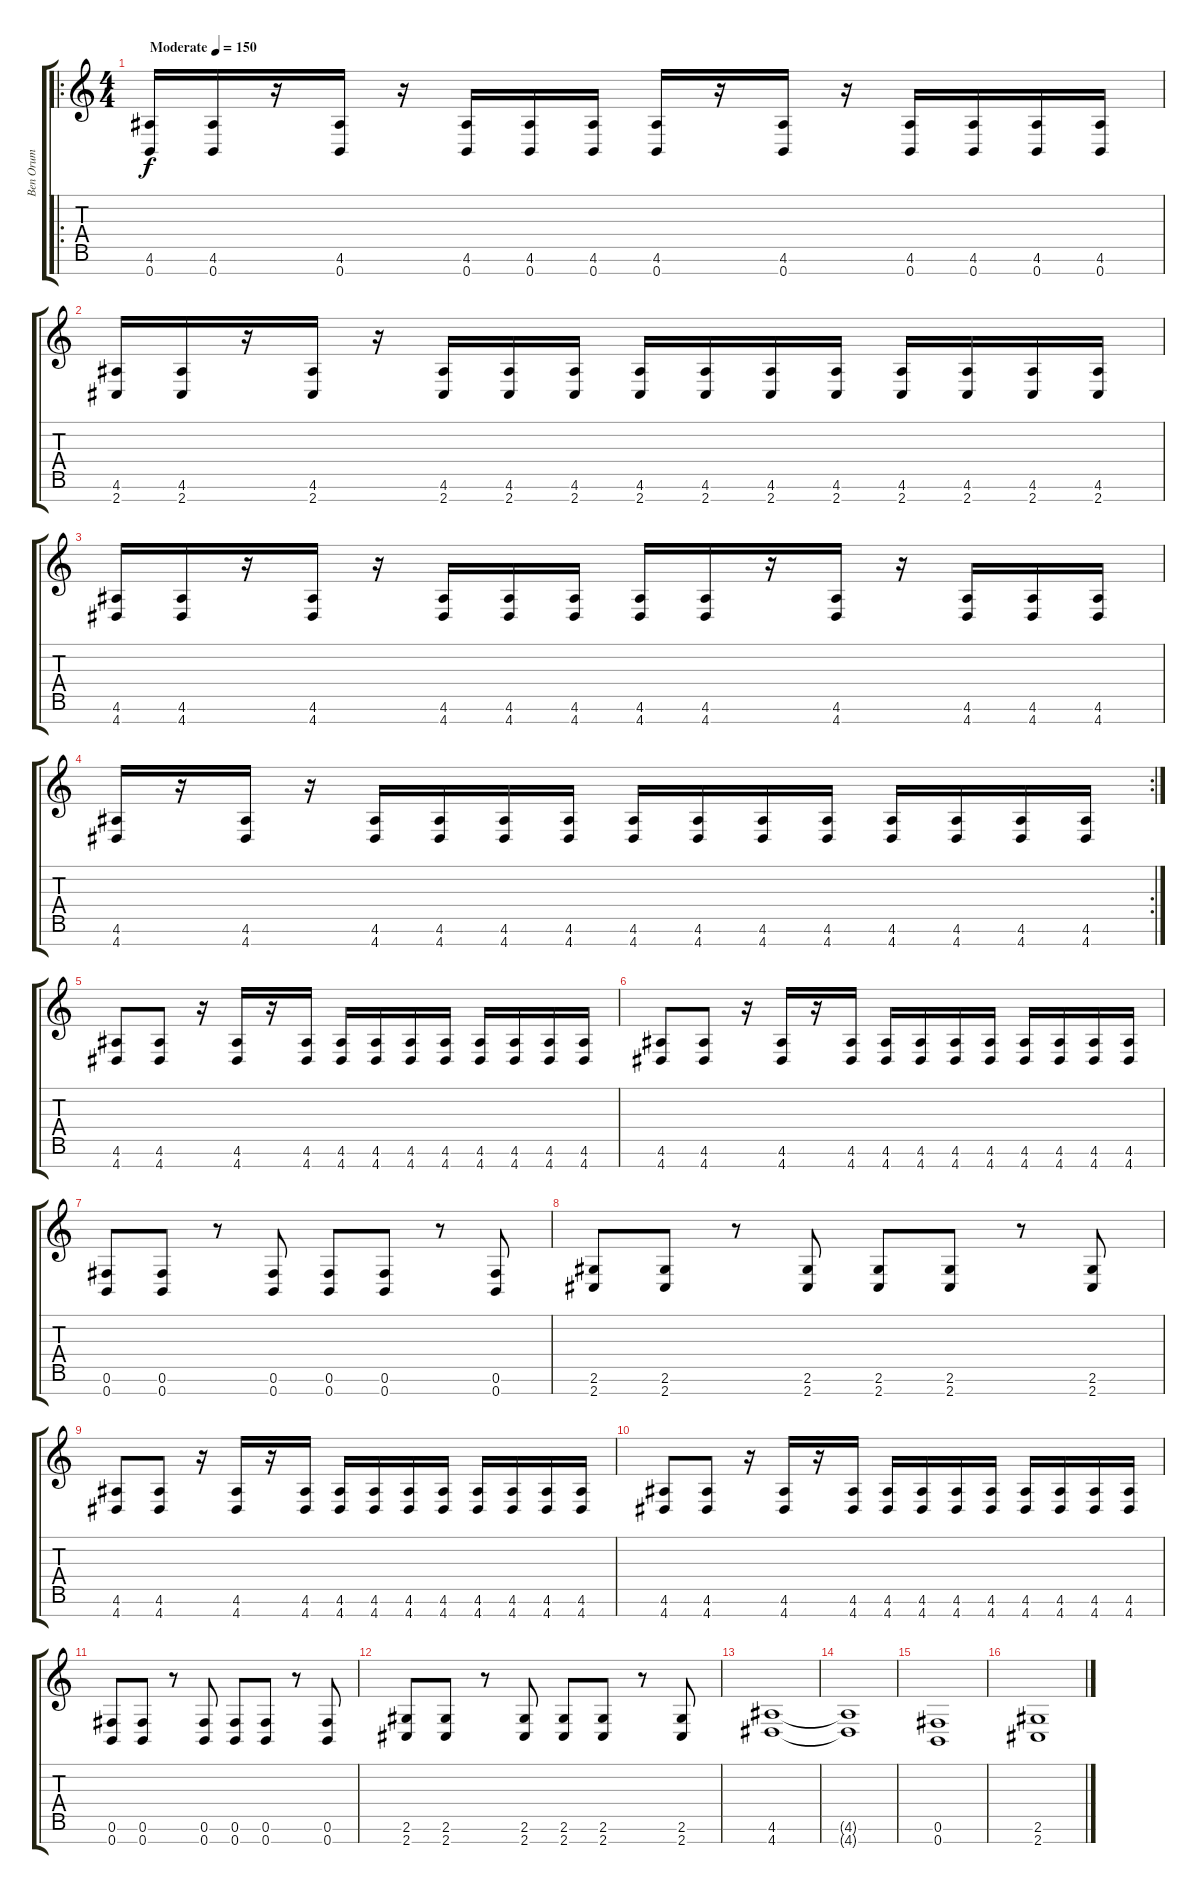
\track ("Ben Orum" "Ben Orum") {instrument distortionguitar}
\staff {score tabs}
\tuning (Gb4 Db4 A3 E3 B2 Gb2 B1) {hide}
\ro
\ts (4 4)
\tempo (150 "Moderate")
\clef g2
\ks c
(4.6 0.7).16{dy f instrument distortionguitar} (4.6 0.7).16 r.16 (4.6 0.7).16 r.16 (4.6 0.7).16 (4.6 0.7).16 (4.6 0.7).16 (4.6 0.7).16 r.16 (4.6 0.7).16 r.16 (4.6 0.7).16 (4.6 0.7).16 (4.6 0.7).16 (4.6 0.7).16 |
(4.6 2.7).16 (4.6 2.7).16 r.16 (4.6 2.7).16 r.16 (4.6 2.7).16 (4.6 2.7).16 (4.6 2.7).16 (4.6 2.7).16 (4.6 2.7).16 (4.6 2.7).16 (4.6 2.7).16 (4.6 2.7).16 (4.6 2.7).16 (4.6 2.7).16 (4.6 2.7).16 |
(4.6 4.7).16 (4.6 4.7).16 r.16 (4.6 4.7).16 r.16 (4.6 4.7).16 (4.6 4.7).16 (4.6 4.7).16 (4.6 4.7).16 (4.6 4.7).16 r.16 (4.6 4.7).16 r.16 (4.6 4.7).16 (4.6 4.7).16 (4.6 4.7).16 |
\rc 2
(4.6 4.7).16 r.16 (4.6 4.7).16 r.16 (4.6 4.7).16 (4.6 4.7).16 (4.6 4.7).16 (4.6 4.7).16 (4.6 4.7).16 (4.6 4.7).16 (4.6 4.7).16 (4.6 4.7).16 (4.6 4.7).16 (4.6 4.7).16 (4.6 4.7).16 (4.6 4.7).16 |
(4.6 4.7).8 (4.6 4.7).8 r.16 (4.6 4.7).16 r.16 (4.6 4.7).16 (4.6 4.7).16 (4.6 4.7).16 (4.6 4.7).16 (4.6 4.7).16 (4.6 4.7).16 (4.6 4.7).16 (4.6 4.7).16 (4.6 4.7).16 |
(4.6 4.7).8 (4.6 4.7).8 r.16 (4.6 4.7).16 r.16 (4.6 4.7).16 (4.6 4.7).16 (4.6 4.7).16 (4.6 4.7).16 (4.6 4.7).16 (4.6 4.7).16 (4.6 4.7).16 (4.6 4.7).16 (4.6 4.7).16 |
(0.6 0.7).8 (0.6 0.7).8 r.8 (0.6 0.7).8 (0.6 0.7).8 (0.6 0.7).8 r.8 (0.6 0.7).8 |
(2.6 2.7).8 (2.6 2.7).8 r.8 (2.6 2.7).8 (2.6 2.7).8 (2.6 2.7).8 r.8 (2.6 2.7).8 |
(4.6 4.7).8 (4.6 4.7).8 r.16 (4.6 4.7).16 r.16 (4.6 4.7).16 (4.6 4.7).16 (4.6 4.7).16 (4.6 4.7).16 (4.6 4.7).16 (4.6 4.7).16 (4.6 4.7).16 (4.6 4.7).16 (4.6 4.7).16 |
(4.6 4.7).8 (4.6 4.7).8 r.16 (4.6 4.7).16 r.16 (4.6 4.7).16 (4.6 4.7).16 (4.6 4.7).16 (4.6 4.7).16 (4.6 4.7).16 (4.6 4.7).16 (4.6 4.7).16 (4.6 4.7).16 (4.6 4.7).16 |
(0.6 0.7).8 (0.6 0.7).8 r.8 (0.6 0.7).8 (0.6 0.7).8 (0.6 0.7).8 r.8 (0.6 0.7).8 |
(2.6 2.7).8 (2.6 2.7).8 r.8 (2.6 2.7).8 (2.6 2.7).8 (2.6 2.7).8 r.8 (2.6 2.7).8 |
(4.6 4.7).1 |
(4.6{t} 4.7{t}).1 |
(0.6 0.7).1 |
(2.6 2.7).1
